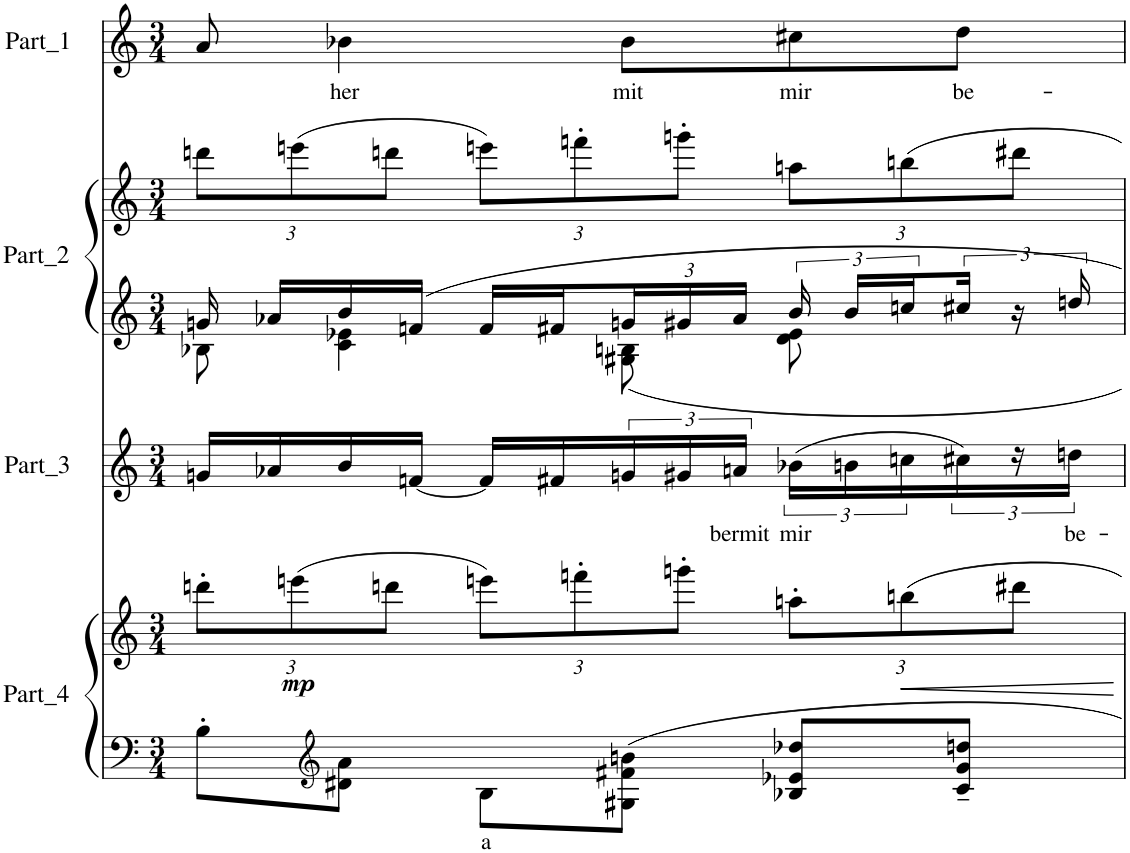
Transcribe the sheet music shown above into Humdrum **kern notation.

**kern	**text	**kern	**dynam	**kern	**text	**kern	**kern	**kern	**text
*part4	*part4	*part4	*part4	*part3	*part3	*part2	*part2	*part1	*part1
*staff6	*staff6	*staff5	*staff5/6	*staff4	*staff4	*staff3	*staff2	*staff1	*staff1
*clefF4	*	*clefG2	*	*clefG2	*	*clefG2	*clefG2	*clefG2	*
*k[]	*	*k[]	*	*k[]	*	*k[]	*k[]	*k[]	*
*M3/4	*	*M3/4	*	*M3/4	*	*M3/4	*M3/4	*M3/4	*
*	*	*Xbrackettup	*	*	*	*	*Xbrackettup	*	*
=1	=1	=1	=1	=1	=1	=1	=1	=1	=1
*	*	*	*	*	*	*^	*	*	*
8B'\L	.	12dddn'\L	.	16gn/LL	.	16gn/	8B-X\	12dddn\L	8a/	.
.	.	.	.	16a-X/	.	16a-X/LL	.	.	.	.
!	!	!	!LO:DY:b	!	!	!	!	!	!	!
.	.	(12eeen\	mp	.	.	.	.	(12eeen\	.	.
*clefG2	*	*	*	*	*	*	*	*	*	*
!	!	!	!	!	!	!	!	!	!	!LO:LY:b
8d#X\ 8a\J	.	.	.	16b/	.	16b/	4c\ 4e-X\	.	4b-X\	-her
.	.	12dddn\J	.	.	.	.	.	12dddn\J	.	.
.	.	.	.	[16fn/JJ	.	16fn/JJ	.	.	.	.
!	!LO:LY:b	!	!	!	!	!	!	!	!	!
8B\L	a	12eeen\L)	.	16f/LL]	.	16f/LL	.	12eeen\L)	.	.
.	.	.	.	16f#X/	.	16f#X/	.	.	.	.
.	.	12fffn'\	.	.	.	.	.	12fffn'\	.	.
*	*	*	*	*	*	*Xbrackettup	*	*	*	*
!	!	!	!	!	!	!	!	!	!	!LO:LY:b
8G#X\ 8f#X\ 8bn\J	.	.	.	24gn/	.	24gn/	8G#X\ 8Bn\	.	8b-\L	mit
.	.	12gggn'\J	.	24g#X/	.	24g#X/	.	12gggn'\J	.	.
!	!	!	!	!	!LO:LY:b	!	!	!	!	!
.	.	.	.	24an/JJ	-bermit	24a-/JJ	.	.	.	.
!	!	!	!	!	!LO:LY:b	!	!	!	!	!
*	*	*	*	*	*	*brackettup	*	*	*	*
!	!	!	!	!	!	!	!	!	!	!LO:LY:b
8B-X/ 8e-X/ 8dd-X/L	.	12aan'\L	.	(24b-X\LL	mir	24b/	8d\ 8e-\	12aan\L	8cc#X\	mir
.	.	.	.	24bn\	.	24b/LL	.	.	.	.
!	!	!	!LO:HP:b	!	!	!	!	!	!	!
.	.	12bbn\	<	24ccn\	.	24ccn/	.	12bbn\	.	.
!	!	!	!	!	!	!	!	!	!	!LO:LY:b
8c/~ 8g/~ 8ddn/~J	.	.	.	24cc#X\)	.	24cc#X/JJ	8ryy	.	8dd\J	be-
.	.	12ddd#X\J	.	24r	.	24r	.	12ddd#X\J	.	.
!	!	!	!	!	!LO:LY:b	!	!	!	!	!
.	.	.	.	24ddn\JJ	be-	24ddn/	.	.	.	.
*	*	*	*	*	*	*v	*v	*	*	*
.	.	.	[	.	.	.	.	.	.
=	=	=	=	=	=	=	=	=	=
*-	*-	*-	*-	*-	*-	*-	*-	*-	*-
